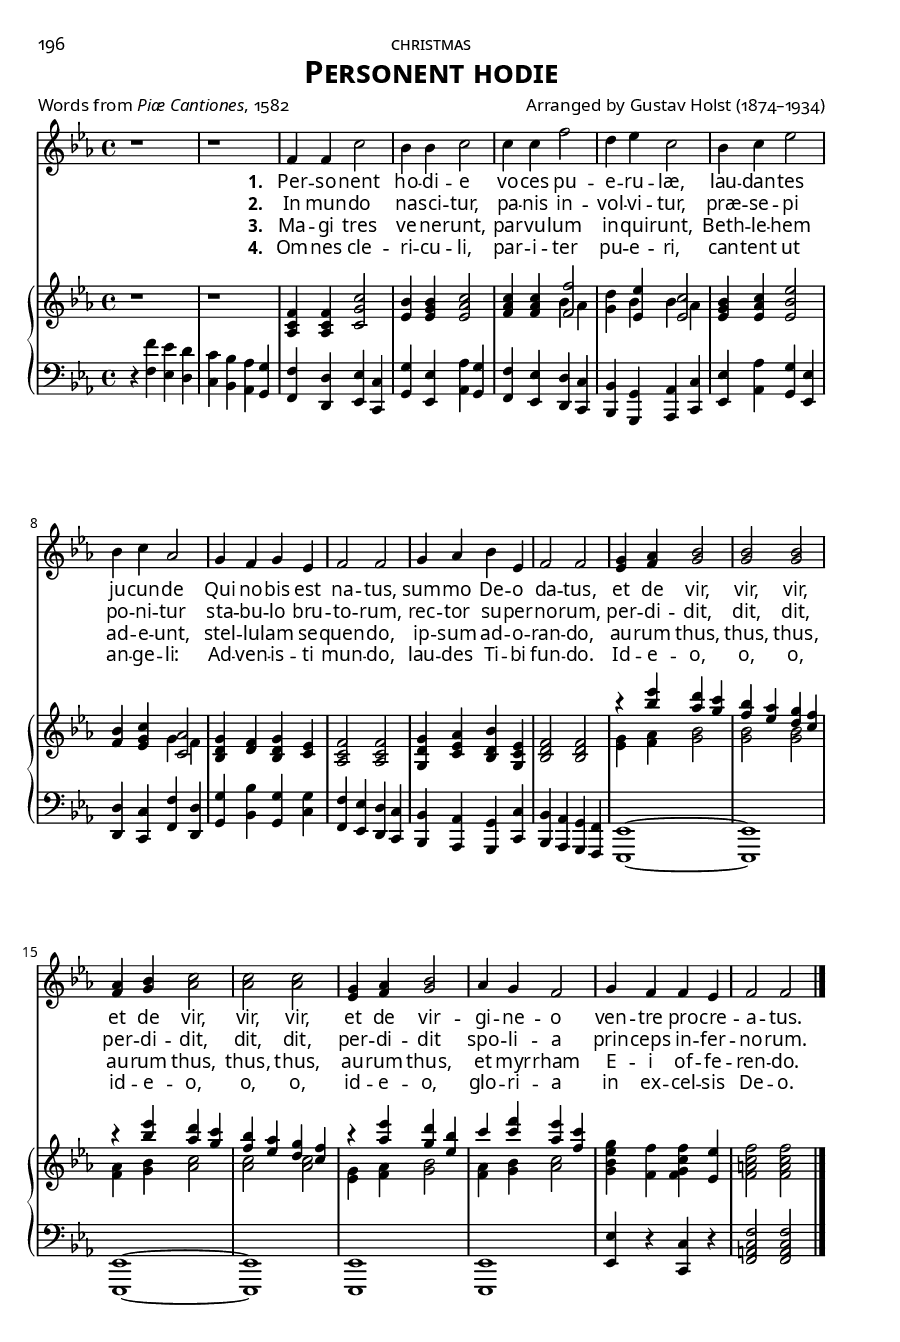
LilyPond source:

\version "2.14.2"
\include "util.ly"
\header {
  title = \markup{\override #'(font-name . "Garamond Premier Pro Semibold"){ \abs-fontsize #15 \smallCapsOldStyle"Personent hodie"}}
  poet = \markup \concat{"Words from " \italic "Piæ Cantiones" \oldStyleNum", 1582"}
  composer = \markup\oldStyleNum"Arranged by Gustav Holst (1874–1934)"
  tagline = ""
}
\paper {
  %print-all-headers = ##f
  paper-height = 9\in
  paper-width = 6\in
  indent = 0\in
  %system-system-spacing = #'((basic-distance . 10) (padding . 0))
  %system-system-spacing =
  %  #'((basic-distance . 0)
  %     (minimum-distance . 0)
  %     (padding . -0.35)
  %     (stretchability . 100))
  ragged-last-bottom = ##f
  ragged-bottom = ##f
  two-sided = ##t
  inner-margin = 0.5\in
  outer-margin = 0.25\in
  top-margin = 0.25\in
  bottom-margin = 0.25\in
  first-page-number = #196
  print-first-page-number = ##t
  headerLine = \markup{\override #'(font-name . "Garamond Premier Pro") \smallCapsOldStyle"christmas"}
  oddHeaderMarkup = \markup\fill-line{
     \override #'(font-name . "Garamond Premier Pro")\abs-fontsize #8.5
     \combine 
        \fill-line{"" \on-the-fly #print-page-number-check-first
        \oldStylePageNum""
        }
        \fill-line{\headerLine}
  }
  evenHeaderMarkup = \markup {
     \override #'(font-name . "Garamond Premier Pro")\abs-fontsize #8.5
     \combine
        \on-the-fly #print-page-number-check-first
        \oldStylePageNum""
        \fill-line{\headerLine}
  }
}
#(set-global-staff-size 15) \paper{ #(define fonts (make-pango-font-tree "GoudyOlSt BT" "Garamond Premier Pro" "Garamond Premier Pro" (/ 15 20))) }
global = {
  \key ees \major
  \time 4/4
  \autoBeamOff
}

sopMusic = \relative c' {
  b'1\rest |
  b1\rest |
  \oneVoice
  f4 f c'2 |
  bes4 bes c2 |
  c4 c f2 |
  d4 ees c2 |
  
  bes4 c ees2 |
  bes4 c aes2 |
  g4 f g ees |
  f2 f |
  g4 aes bes ees, |
  f2 f |
  <ees g>4 <f aes> <bes g>2 |
  
  <bes g> <bes g> |
  <aes f>4 <bes g> <c aes>2 |
  <c aes> <c aes> |
  <g ees>4 <aes f> <bes g>2 |
  aes4 g f2 |
  g4 f f ees |
  f2 f \bar "|."
}
sopWords = \lyricmode {
  
}

altoMusic = \relative c' {
  
}
altoWords = \lyricmode {
  \set stanza = #"1. "
  Per -- so -- nent ho -- di -- e
  vo -- ces pu -- e -- ru -- læ,
  lau -- dan -- tes ju -- cun -- de
  Qui no -- bis est na -- tus,
  sum -- mo De -- o da -- tus,
  et de vir, vir, vir,
  et de vir, vir, vir,
  et de vir -- gi -- ne -- o
  ven -- tre pro -- cre -- a -- tus.
}
altoWordsII = \lyricmode {
%\markup\italic
  \set stanza = #"2. "
  In mun -- do na -- sci -- tur,
  pa -- nis in -- vol -- vi -- tur,
  præ -- se -- pi po -- ni -- tur
  sta -- bu -- lo bru -- to -- rum,
  rec -- tor su -- per -- no -- rum,
  per -- di -- dit, dit, dit,
  per -- di -- dit, dit, dit,
  per -- di -- dit spo -- li -- a
  prin -- ceps in -- fer -- no -- rum.
}
altoWordsIII = \lyricmode {
  \set stanza = #"3. "
  Ma -- gi tres ve -- ne -- runt,
  par -- vu -- lum in -- qui -- runt,
  Beth -- le -- hem ad -- e -- unt,
  stel -- lu -- lam se -- quen -- do,
  ip -- sum ad -- o -- ran -- do,
  au -- rum thus, thus, thus,
  au -- rum thus, thus, thus,
  au -- rum thus, et myr -- rham
  E -- i of -- fe -- ren -- do.
}
altoWordsIV = \lyricmode {
  \set stanza = #"4. "
  Om -- nes cle -- ri -- cu -- li,
  par -- i -- ter pu -- e -- ri,
  can -- tent ut an -- ge -- li:
  Ad -- ven -- is -- ti mun -- do,
  lau -- des Ti -- bi fun -- do.
  Id -- e -- o, o, o,
  id -- e -- o, o, o,
  id -- e -- o, glo -- ri -- a
  in ex -- cel -- sis De -- o.
}
altoWordsV = \lyricmode {
  \set stanza = #"5. "
  \set ignoreMelismata = ##t
}
altoWordsVI = \lyricmode {
  \set stanza = #"6. "
  \set ignoreMelismata = ##t
}
tenorMusic = \relative c' {
  
}
tenorWords = \lyricmode {

}

bassMusic = \relative c {
 
}
bassWords = \lyricmode {

}

pianoRH = \relative c' {
  r1 |
  r1 |
  <f c aes>4 q <c g' c>2 |
  <ees bes'>4 <ees g bes> <ees aes c>2 |
  <f aes c>4 q << <f f'>2 \\ {bes4 aes} >> |
  <g d'>4 << {<ees ees'> <ees c'>2} \\ {bes'4 bes aes} >> |
  
  <ees g bes>4 <ees aes c> <ees bes' ees>2 |
  <f bes>4 <ees g c> << <c aes'>2 \\ {g'4 f} >> |
  <g d bes>4 <f d> <g d bes> <ees c> |
  <f c aes>2 q |
  <g d g,>4 <aes ees c> <bes d, bes> <ees, c g> |
  <f d bes>2 q |
  << {b'4\rest <bes ees> <aes d> <g c>} \\ {<g, ees>4 <aes f> <bes g>2} >> |
  
  <<
    {
      <f' bes>4 <ees aes> <d g> <c f> |
      b'4\rest <bes ees> <aes d> <g c> |
      <f bes>4 <ees aes> <d g> <c f> |
      b'4\rest <aes ees'> <g d'> <ees bes'> |
      c'4 <c f> <aes ees'> <f c'> |
    } \\
    {
      <g, bes>2 q|
      <f aes>4 <g bes> <aes c>2 |
      q q |
      <g ees>4 <aes f> <bes g>2 |
      <aes f>4 <bes g> <c aes>2 |
    }
  >>
  <g bes ees g>4 <f f'> <f g c f> <ees ees'> |
  <f a c f>2 q \bar "||"
}
pianoLH = \relative c' {
  r4 <f f,> <ees ees,> <d d,> |
  <c c,> <bes bes,> <aes aes,> <g g,> |
  <f f,> <d d,> <ees ees,> <c c,> |
  <g g'> <ees ees'> <aes aes'> <g g'> |
  <f f'> <ees ees'> <d d'> <c c'> |
  <bes bes'> <g g'> <aes aes'> <c c'> |
  
  <ees ees'> <aes aes'> <g g'> <ees ees'> |
  <d d'> <c c'> <f f'> <d d'> |
  <g g'> <bes bes'> <g g'> <c g'> |
  <f f,> <ees ees,> <d d,> <c c,> |
  <bes bes,> <aes aes,> <g g,> <c c,> |
  <bes bes,> <aes aes,> <g g,> <f f,> |
  <ees ees,>1~ |
  
  q |
  q~ |
  q |
  q |
  q |
  <ees ees'>4 r <c c'> r |
  <f a c f>2 q \bar "|."
}

\score {
  <<
   \new ChoirStaff <<
    \new Staff = women <<
      \new Voice = "sopranos" { \voiceOne << \global \sopMusic >> }
      \new Voice = "altos" { \voiceTwo << \global \altoMusic >> }
    >>
    \new Lyrics \with { alignAboveContext = #"women" \override VerticalAxisGroup #'nonstaff-relatedstaff-spacing = #'((basic-distance . 1))} \lyricsto "sopranos" \sopWords
    \new Lyrics = "altosVI"  \with { alignBelowContext = #"women" } \lyricsto "sopranos" \altoWordsVI
    \new Lyrics = "altosV"  \with { alignBelowContext = #"women" } \lyricsto "sopranos" \altoWordsV
    \new Lyrics = "altosIV"  \with { alignBelowContext = #"women" } \lyricsto "sopranos" \altoWordsIV
    \new Lyrics = "altosIII"  \with { alignBelowContext = #"women" } \lyricsto "sopranos" \altoWordsIII
    \new Lyrics = "altosII"  \with { alignBelowContext = #"women" } \lyricsto "sopranos" \altoWordsII
    \new Lyrics = "altos"  \with { alignBelowContext = #"women" } \lyricsto "sopranos" \altoWords
  >>
    \new PianoStaff << \new Staff { \new Voice { \global \pianoRH } } \new Staff { \clef "bass" \global \pianoLH } >>
  >>
  \layout {
    \context {
      \Score
      \override SpacingSpanner #'base-shortest-duration = #(ly:make-moment 1 8)
      \override SpacingSpanner #'common-shortest-duration = #(ly:make-moment 1 4)
    }
    \context {
      % Remove all empty staves
      % \Staff \RemoveEmptyStaves \override VerticalAxisGroup #'remove-first = ##t
    }
  }
  \midi {
    \tempo 4 = 90
    \set Staff.midiInstrument = "flute"
  
    \context {
      \Voice
      \remove "Dynamic_performer"
    }
  }
}
